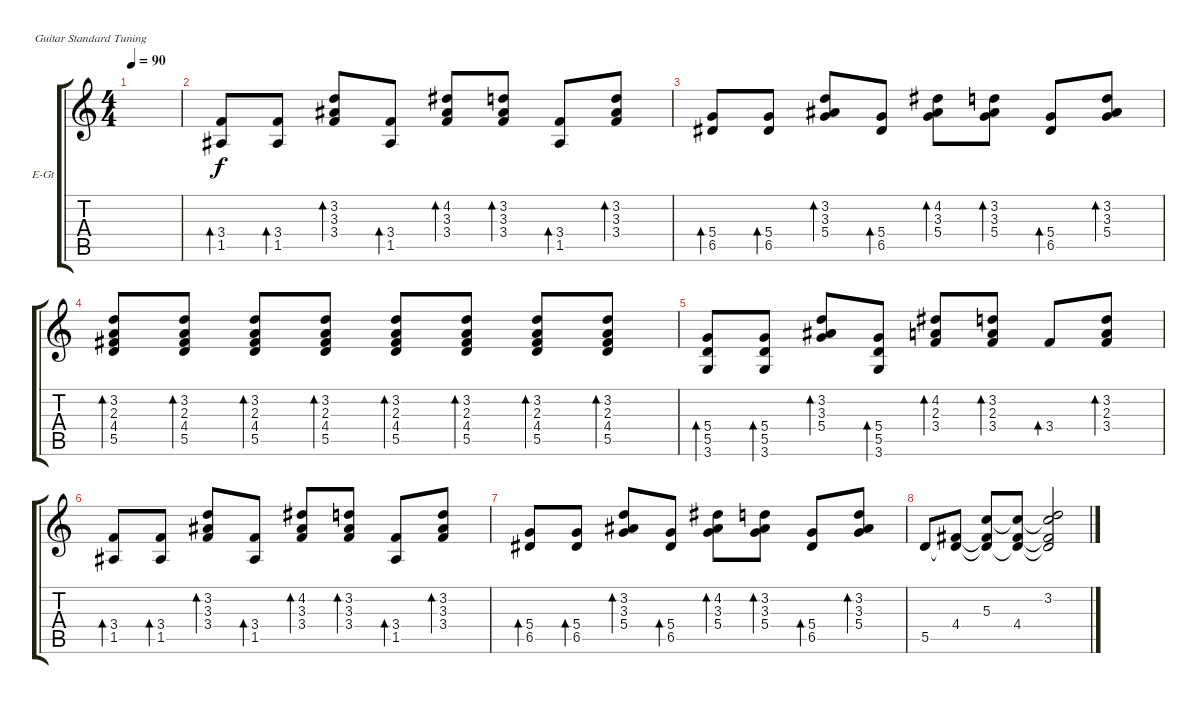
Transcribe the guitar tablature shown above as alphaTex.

\defaultSystemsLayout 4
\bracketExtendMode groupsimilarinstruments
\firstSystemTrackNameOrientation horizontal
\otherSystemsTrackNameOrientation horizontal
\track ("Electric Guitar" "E-Gt") {mute instrument electricguitarclean}
\staff {score tabs}
\tuning (E4 B3 G3 D3 A2 E2)
\ts (4 4)
\tempo 90
\clef g2
\scale
0.333333
\ks c
|
\scale
0.333333 (3.4 1.5).8{bd 60} (3.4 1.5).8{bd 60} (3.2 3.3 3.4).8{bd 60} (3.4 1.5).8{bd 60} (4.2 3.3 3.4).8{bd 60} (3.2 3.3 3.4).8{bd 60} (3.4 1.5).8{bd 60} (3.2 3.3 3.4).8{bd 60} |
\scale
0.333333 (5.4 6.5).8{bd 60} (5.4 6.5).8{bd 60} (3.2 3.3 5.4).8{bd 60} (5.4 6.5).8{bd 60} (4.2 3.3 5.4).8{bd 60} (3.2 3.3 5.4).8{bd 60} (5.4 6.5).8{bd 60} (3.2 3.3 5.4).8{bd 60} |
\scale
0.333333 (3.2 2.3 4.4 5.5).8{bd 60} (3.2 2.3 4.4 5.5).8{bd 60} (3.2 2.3 4.4 5.5).8{bd 60} (3.2 2.3 4.4 5.5).8{bd 60} (3.2 2.3 4.4 5.5).8{bd 60} (3.2 2.3 4.4 5.5).8{bd 60} (3.2 2.3 4.4 5.5).8{bd 60} (3.2 2.3 4.4 5.5).8{bd 60} |
\scale
0.333333 (5.4 5.5 3.6).8{bd 60} (5.4 5.5 3.6).8{bd 60} (3.2 3.3 5.4).8{bd 60} (5.4 5.5 3.6).8{bd 60} (4.2 2.3 3.4).8{bd 60} (3.2 2.3 3.4).8{bd 60} 3.4.8{bd 60} (3.2 2.3 3.4).8{bd 60} |
\scale
0.333333 (3.4 1.5).8{bd 60} (3.4 1.5).8{bd 60} (3.2 3.3 3.4).8{bd 60} (3.4 1.5).8{bd 60} (4.2 3.3 3.4).8{bd 60} (3.2 3.3 3.4).8{bd 60} (3.4 1.5).8{bd 60} (3.2 3.3 3.4).8{bd 60} |
\scale
0.333333 (5.4 6.5).8{bd 60} (5.4 6.5).8{bd 60} (3.2 3.3 5.4).8{bd 60} (5.4 6.5).8{bd 60} (4.2 3.3 5.4).8{bd 60} (3.2 3.3 5.4).8{bd 60} (5.4 6.5).8{bd 60} (3.2 3.3 5.4).8{bd 60} |
\scale
0.333333 5.5.8 (4.4 5.5{t}).8 (5.3 4.4{t} 5.5{t}).8 (4.4 5.3{t} 5.5{t}).8 (3.2 5.3{t} 4.4{t} 5.5{t}).2 |
\scale
0.333333 |
\scale
0.333333 |
\scale
0.333333 |
\scale
0.333333 |
\scale
0.333333 |
\scale
0.333333 |
\scale
0.333333 |
\scale
0.333333
